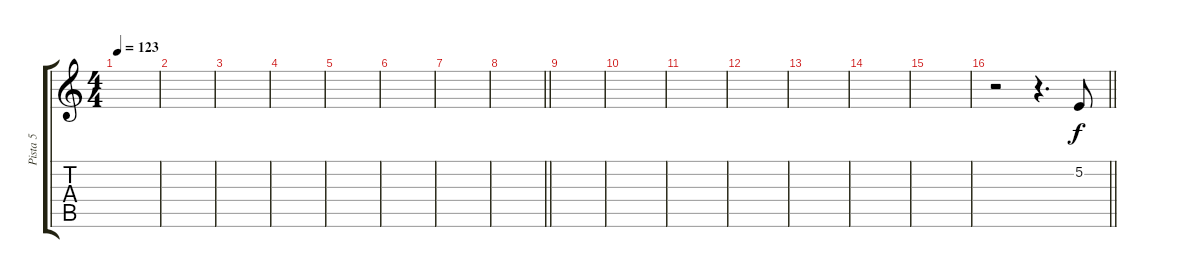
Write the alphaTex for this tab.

\track ("Pista 5" "Pista 5") {instrument altosax}
\staff {score tabs}
\tuning (E4 B3 G3 D3 A2 E2) {hide}
\ts (4 4)
\tempo 123
\clef g2
\ks c
|
|
|
|
|
|
|
\barLineRight lightlight
|
|
|
|
|
|
|
|
\barLineRight lightlight
r.2 r.4{d} 5.2.8{dy f}
